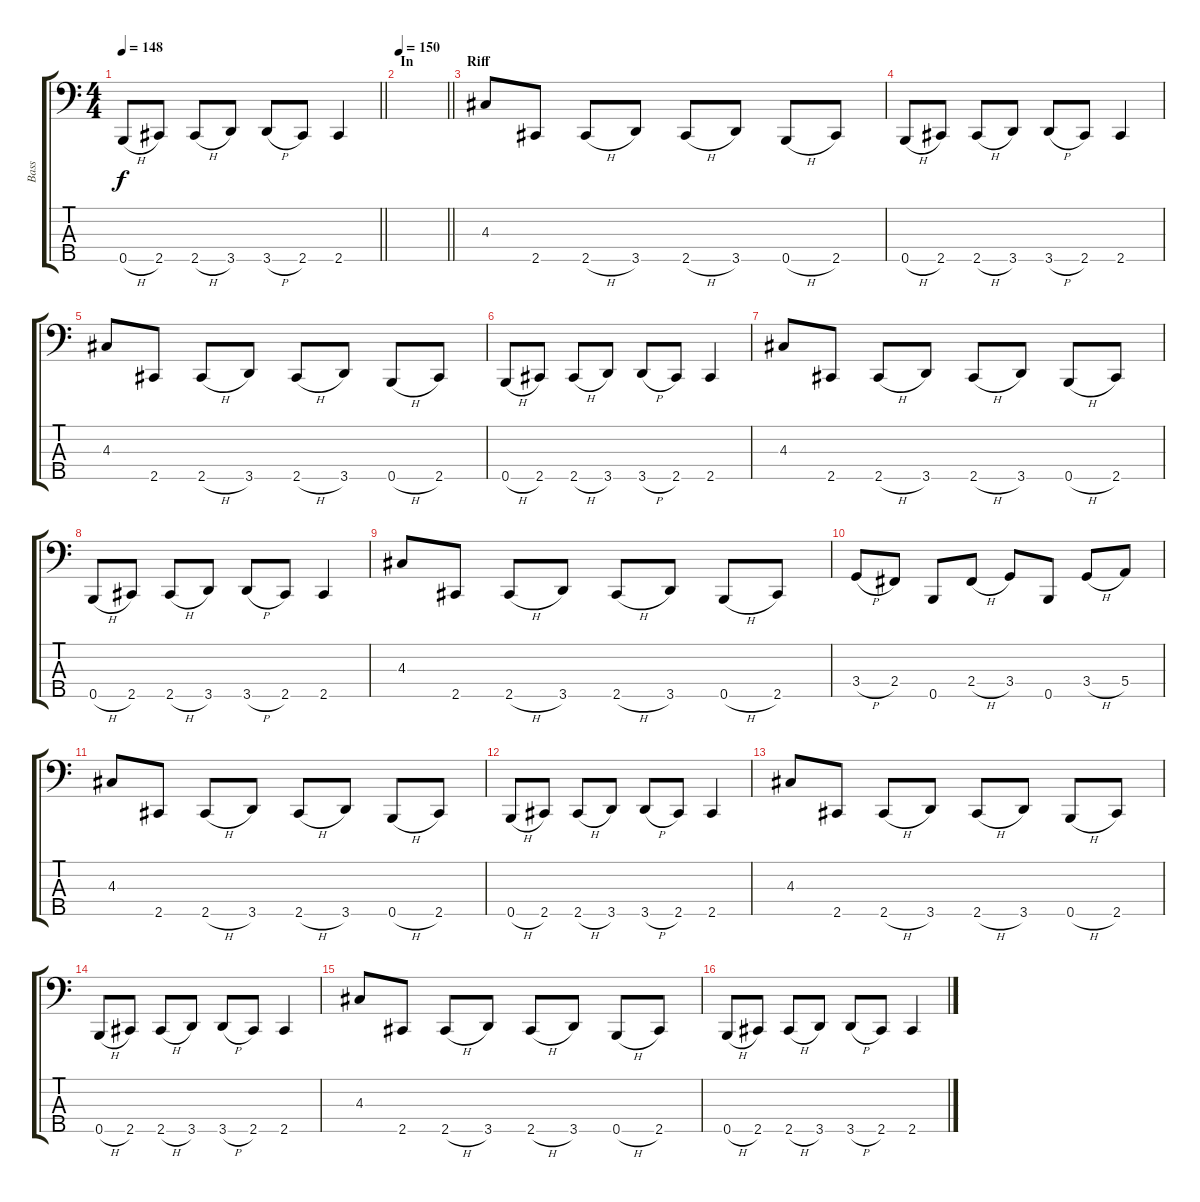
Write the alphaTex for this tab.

\track ("Bass" "Bass") {instrument electricbassfinger}
\staff {score tabs}
\tuning (G2 D2 A1 E1 B0) {hide}
\ts (4 4)
\tempo 148
\clef f4
\barLineRight lightlight
\ks c
0.5{h}.8{dy f} 2.5.8 2.5{h}.8 3.5.8 3.5{h}.8 2.5.8 2.5.4 |
\section ("" "In")
\tempo 150
\barLineRight lightlight
|
\section ("" "Riff")
4.3.8 2.5.8 2.5{h}.8 3.5.8 2.5{h}.8 3.5.8 0.5{h}.8 2.5.8 |
0.5{h}.8 2.5.8 2.5{h}.8 3.5.8 3.5{h}.8 2.5.8 2.5.4 |
4.3.8 2.5.8 2.5{h}.8 3.5.8 2.5{h}.8 3.5.8 0.5{h}.8 2.5.8 |
0.5{h}.8 2.5.8 2.5{h}.8 3.5.8 3.5{h}.8 2.5.8 2.5.4 |
4.3.8 2.5.8 2.5{h}.8 3.5.8 2.5{h}.8 3.5.8 0.5{h}.8 2.5.8 |
0.5{h}.8 2.5.8 2.5{h}.8 3.5.8 3.5{h}.8 2.5.8 2.5.4 |
4.3.8 2.5.8 2.5{h}.8 3.5.8 2.5{h}.8 3.5.8 0.5{h}.8 2.5.8 |
3.4{h}.8 2.4.8 0.5.8 2.4{h}.8 3.4.8 0.5.8 3.4{h}.8 5.4.8 |
4.3.8 2.5.8 2.5{h}.8 3.5.8 2.5{h}.8 3.5.8 0.5{h}.8 2.5.8 |
0.5{h}.8 2.5.8 2.5{h}.8 3.5.8 3.5{h}.8 2.5.8 2.5.4 |
4.3.8 2.5.8 2.5{h}.8 3.5.8 2.5{h}.8 3.5.8 0.5{h}.8 2.5.8 |
0.5{h}.8 2.5.8 2.5{h}.8 3.5.8 3.5{h}.8 2.5.8 2.5.4 |
4.3.8 2.5.8 2.5{h}.8 3.5.8 2.5{h}.8 3.5.8 0.5{h}.8 2.5.8 |
0.5{h}.8 2.5.8 2.5{h}.8 3.5.8 3.5{h}.8 2.5.8 2.5.4
